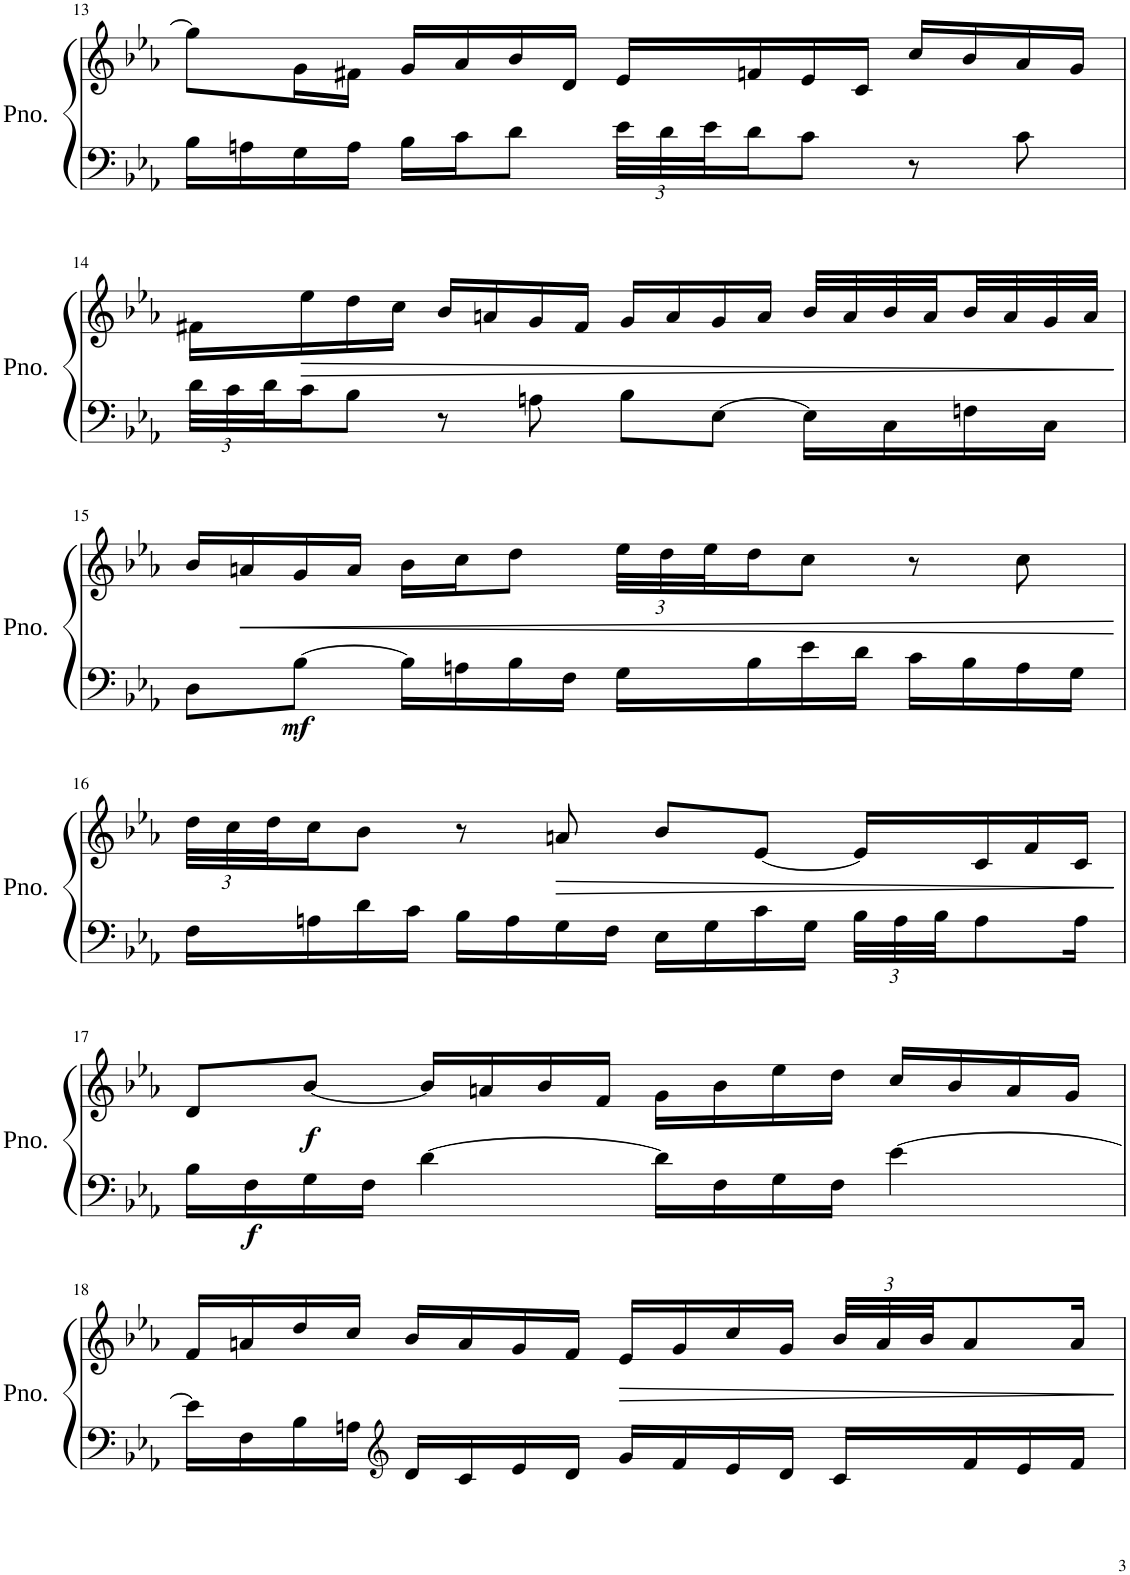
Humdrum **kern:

**kern	**kern	**dynam
*part1	*part1	*part1
*staff2	*staff1	*staff1/2
*I"Piano	*	*
*I'Pno.	*	*
!!LO:PB:g=z
*clefF4	*clefG2	*
*k[b-e-a-]	*k[b-e-a-]	*
*M4/4	*M4/4	*
=13	=13	=13
16B-\LL	8gg\L]	.
16An\	.	.
16G\	16g\L	.
16A\JJ	16f#X\JJ	.
16B-\LL	16g/LL	.
16c\J	16a-/	.
8d\J	16b-/	.
.	16d/JJ	.
*Xbrackettup	*	*
48e-\LLL	16e-/LL	.
48d\	.	.
48e-\J	.	.
16d\J	16fn/	.
8c\J	16e-/	.
.	16c/JJ	.
8r	16cc/LL	.
.	16b-/	.
8c\	16a-/	.
.	16g/JJ	.
!!LO:LB:g=z
=14	=14	=14
48d\LLL	16f#X\LL	.
48c\	.	.
48d\J	.	.
!	!	!LO:HP:b
16c\J	16ee-\	>
8B-\J	16dd\	.
.	16cc\JJ	.
8r	16b-/LL	.
.	16an/	.
8An\	16g/	.
.	16f#/JJ	.
8B-\L	16g/LL	.
.	16a/	.
[8E-\J	16g/	.
.	16a/JJ	.
16E-\LL]	32b-/LLL	.
.	32a/	.
16C\	32b-/	.
.	32a/	.
16Fn\	32b-/	.
.	32a/	.
16C\JJ	32g/	.
.	32a/JJJ	.
.	.	]
!!LO:LB:g=z
=15	=15	=15
8D\L	16b-/LL	.
!	!	!LO:HP:b
.	16an/	<
!	!	!LO:DY:b=2
[8B-\J	16g/	mf
.	16a/JJ	.
16B-\LL]	16b-\LL	.
16An\	16cc\J	.
16B-\	8dd\J	.
16F\JJ	.	.
*	*Xbrackettup	*
16G\LL	48ee-\LLL	.
.	48dd\	.
.	48ee-\J	.
16B-\	16dd\J	.
16e-\	8cc\J	.
16d\JJ	.	.
16c\LL	8r	.
16B-\	.	.
16A\	8cc\	.
16G\JJ	.	.
.	.	[
!!LO:LB:g=z
=16	=16	=16
16F\LL	48dd\LLL	.
.	48cc\	.
.	48dd\J	.
16An\	16cc\J	.
16d\	8b-\J	.
16c\JJ	.	.
16B-\LL	8r	.
16A\	.	.
!	!	!LO:HP:b
16G\	8an/	>
16F\JJ	.	.
16E-\LL	8b-/L	.
16G\	.	.
16c\	[8e-/J	.
16G\JJ	.	.
48B-\LLL	16e-/LL]	.
48A\	.	.
48B-\JJ	.	.
8A\	16c/	.
.	16f/	.
16A\Jk	16c/JJ	.
.	.	]
!!LO:LB:g=z
=17	=17	=17
16B-\LL	8d/L	.
!	!	!LO:DY:b=2
16F\	.	f
!	!	!LO:DY:b
16G\	[8b-/J	f
16F\JJ	.	.
[4d\	16b-/LL]	.
.	16an/	.
.	16b-/	.
.	16f/JJ	.
16d\LL]	16g\LL	.
16F\	16b-\	.
16G\	16ee-\	.
16F\JJ	16dd\JJ	.
[4e-\	16cc/LL	.
.	16b-/	.
.	16a/	.
.	16g/JJ	.
!!LO:LB:g=z
=18	=18	=18
16e-\LL]	16f/LL	.
16F\	16an/	.
16B-\	16dd/	.
16An\JJ	16cc/JJ	.
*clefG2	*	*
16d/LL	16b-/LL	.
16c/	16a/	.
16e-/	16g/	.
16d/JJ	16f/JJ	.
!	!	!LO:HP:b
16g/LL	16e-/LL	>
16f/	16g/	.
16e-/	16cc/	.
16d/JJ	16g/JJ	.
16c/LL	48b-/LLL	.
.	48a/	.
.	48b-/JJ	.
16f/	8a/	.
16e-/	.	.
16f/JJ	16a/Jk	.
.	.	]
=	=	=
*-	*-	*-
